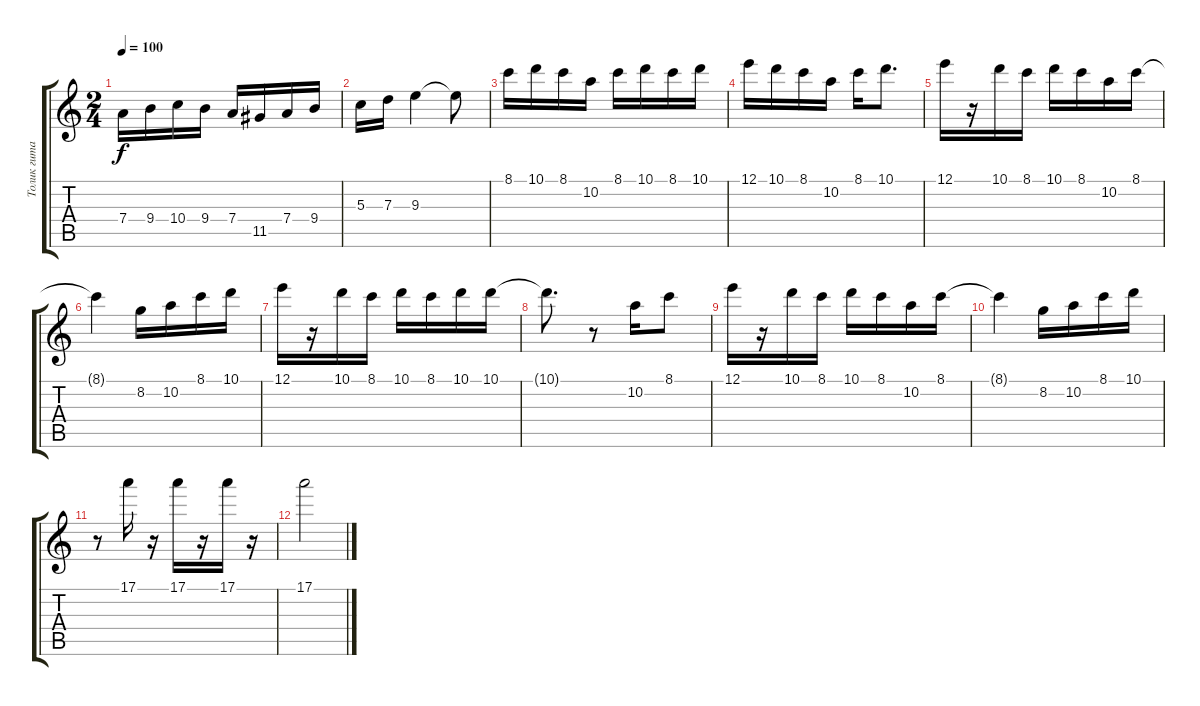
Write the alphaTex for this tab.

\track ("Толик гитара" "Толик гита") {instrument distortionguitar}
\staff {score tabs}
\tuning (E4 B3 G3 D3 A2 E2) {hide}
\ts (2 4)
\tempo 100
\clef g2
\ks c
7.4.16{dy f} 9.4.16 10.4.16 9.4.16 7.4.16 11.5.16 7.4.16 9.4.16 |
5.3.16 7.3.16 9.3.4 9.3{t}.8 |
8.1.16 10.1.16 8.1.16 10.2.16 8.1.16 10.1.16 8.1.16 10.1.16 |
12.1.16 10.1.16 8.1.16 10.2.16 8.1.16 10.1.8{d} |
12.1.16 r.16 10.1.16 8.1.16 10.1.16 8.1.16 10.2.16 8.1.16 |
8.1{t}.4 8.2.16 10.2.16 8.1.16 10.1.16 |
12.1.16 r.16 10.1.16 8.1.16 10.1.16 8.1.16 10.1.16 10.1.16 |
10.1{t}.8{d} r.8 10.2.16 8.1.8 |
12.1.16 r.16 10.1.16 8.1.16 10.1.16 8.1.16 10.2.16 8.1.16 |
8.1{t}.4 8.2.16 10.2.16 8.1.16 10.1.16 |
r.8 17.1.16 r.16 17.1.16 r.16 17.1.16 r.16 |
17.1.2
